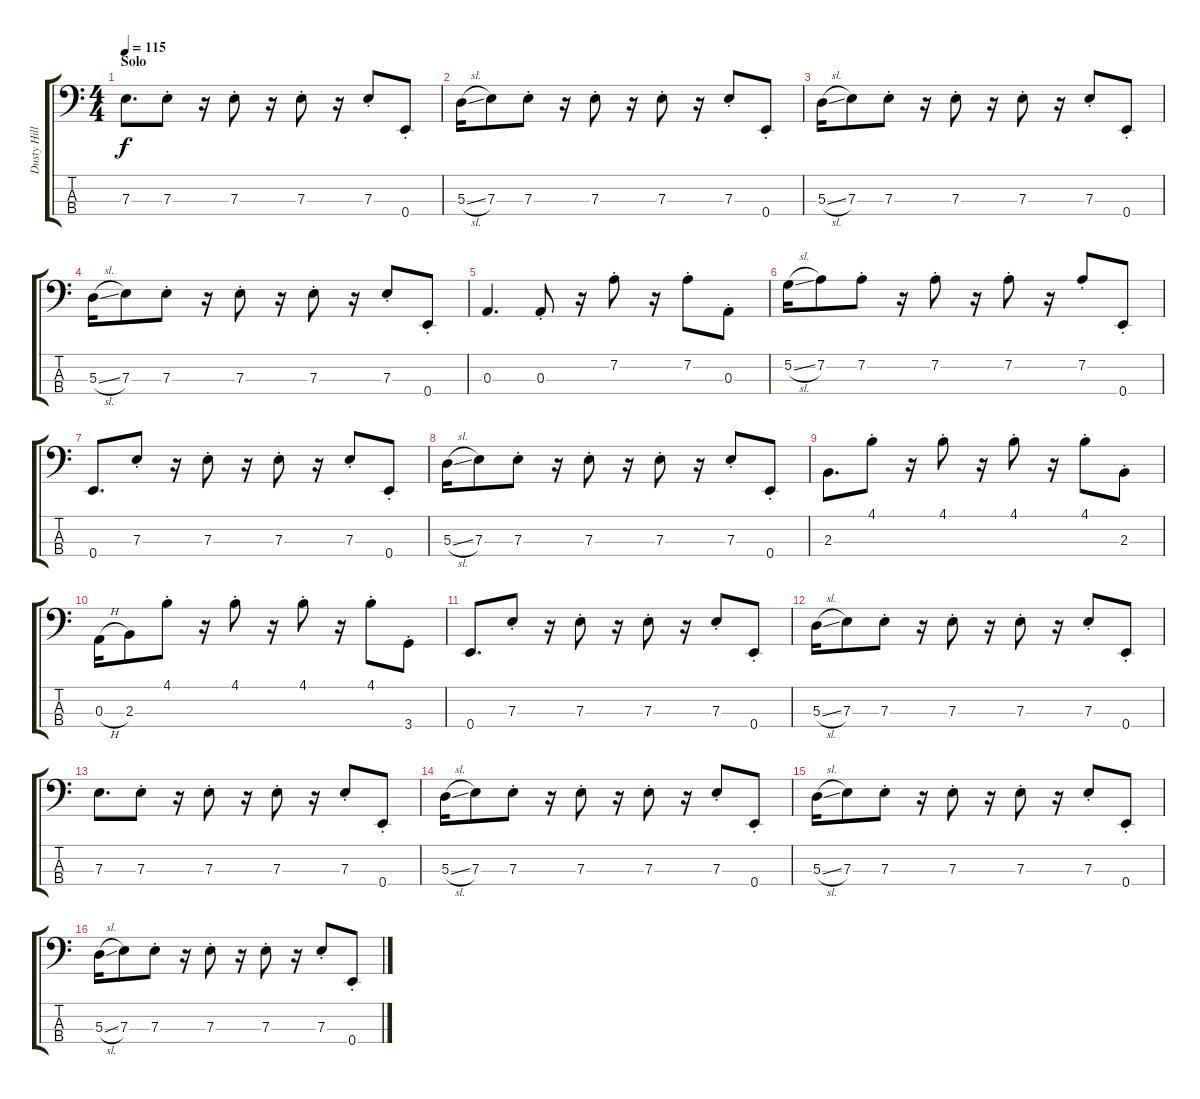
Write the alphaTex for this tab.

\track ("Dusty Hill" "Dusty Hill") {instrument electricbassfinger}
\staff {score tabs}
\tuning (G2 D2 A1 E1) {hide}
\ts (4 4)
\section ("" "Solo")
\tempo 115
\clef f4
\ks c
7.3.8{d dy f} 7.3{st}.8 r.16 7.3{st}.8 r.16 7.3{st}.8 r.16 7.3{st}.8 0.4{st}.8 |
5.3{sl}.16 7.3.8 7.3{st}.8 r.16 7.3{st}.8 r.16 7.3{st}.8 r.16 7.3{st}.8 0.4{st}.8 |
5.3{sl}.16 7.3.8 7.3{st}.8 r.16 7.3{st}.8 r.16 7.3{st}.8 r.16 7.3{st}.8 0.4{st}.8 |
5.3{sl}.16 7.3.8 7.3{st}.8 r.16 7.3{st}.8 r.16 7.3{st}.8 r.16 7.3{st}.8 0.4{st}.8 |
0.3.4{d} 0.3{st}.8 r.16 7.2{st}.8 r.16 7.2{st}.8 0.3{st}.8 |
5.2{sl}.16 7.2.8 7.2{st}.8 r.16 7.2{st}.8 r.16 7.2{st}.8 r.16 7.2{st}.8 0.4{st}.8 |
0.4.8{d} 7.3{st}.8 r.16 7.3{st}.8 r.16 7.3{st}.8 r.16 7.3{st}.8 0.4{st}.8 |
5.3{sl}.16 7.3.8 7.3{st}.8 r.16 7.3{st}.8 r.16 7.3{st}.8 r.16 7.3{st}.8 0.4{st}.8 |
2.3.8{d} 4.1{st}.8 r.16 4.1{st}.8 r.16 4.1{st}.8 r.16 4.1{st}.8 2.3{st}.8 |
0.3{h}.16 2.3.8 4.1{st}.8 r.16 4.1{st}.8 r.16 4.1{st}.8 r.16 4.1{st}.8 3.4{st}.8 |
0.4.8{d} 7.3{st}.8 r.16 7.3{st}.8 r.16 7.3{st}.8 r.16 7.3{st}.8 0.4{st}.8 |
5.3{sl}.16 7.3.8 7.3{st}.8 r.16 7.3{st}.8 r.16 7.3{st}.8 r.16 7.3{st}.8 0.4{st}.8 |
7.3.8{d} 7.3{st}.8 r.16 7.3{st}.8 r.16 7.3{st}.8 r.16 7.3{st}.8 0.4{st}.8 |
5.3{sl}.16 7.3.8 7.3{st}.8 r.16 7.3{st}.8 r.16 7.3{st}.8 r.16 7.3{st}.8 0.4{st}.8 |
5.3{sl}.16 7.3.8 7.3{st}.8 r.16 7.3{st}.8 r.16 7.3{st}.8 r.16 7.3{st}.8 0.4{st}.8 |
5.3{sl}.16 7.3.8 7.3{st}.8 r.16 7.3{st}.8 r.16 7.3{st}.8 r.16 7.3{st}.8 0.4{st}.8
